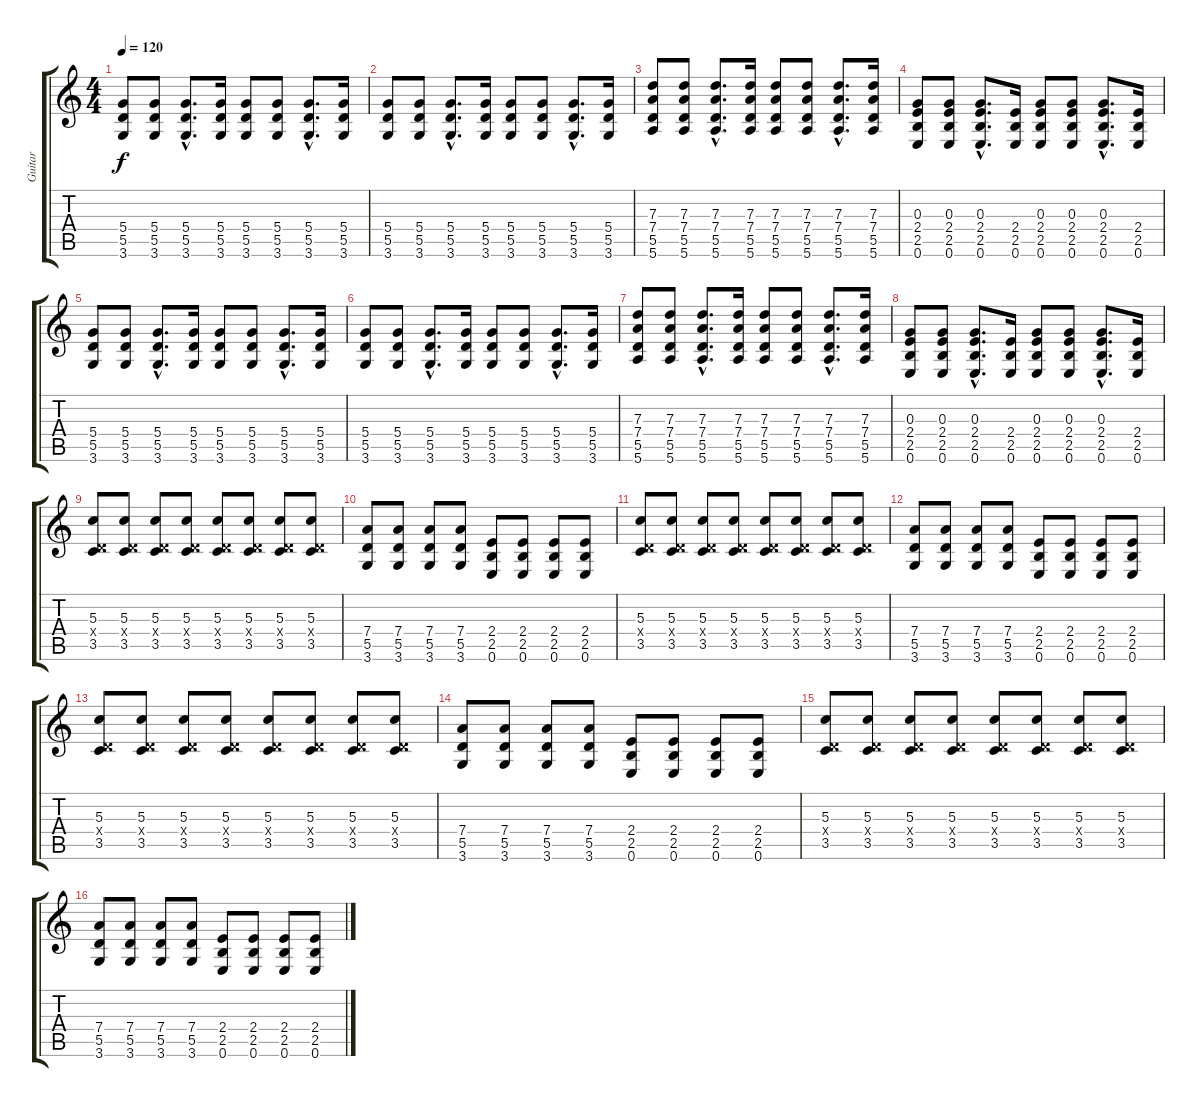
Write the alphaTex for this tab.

\track ("Guitar" "Guitar") {instrument acousticguitarnylon}
\staff {score tabs}
\tuning (E4 B3 G3 D3 A2 E2) {hide}
\ts (4 4)
\tempo 120
\clef g2
\ks c
(5.4 5.5 3.6).8{dy f instrument distortionguitar} (5.4 5.5 3.6).8 (5.4{hac} 5.5{hac} 3.6{hac}).8{d} (5.4 5.5 3.6).16 (5.4 5.5 3.6).8 (5.4 5.5 3.6).8 (5.4{hac} 5.5{hac} 3.6{hac}).8{d} (5.4 5.5 3.6).16 |
(5.4 5.5 3.6).8 (5.4 5.5 3.6).8 (5.4{hac} 5.5{hac} 3.6{hac}).8{d} (5.4 5.5 3.6).16 (5.4 5.5 3.6).8 (5.4 5.5 3.6).8 (5.4{hac} 5.5{hac} 3.6{hac}).8{d} (5.4 5.5 3.6).16 |
(7.3 7.4 5.5 5.6).8 (7.3 7.4 5.5 5.6).8 (7.3{hac} 7.4{hac} 5.5{hac} 5.6{hac}).8{d} (7.3 7.4 5.5 5.6).16 (7.3 7.4 5.5 5.6).8 (7.3 7.4 5.5 5.6).8 (7.3{hac} 7.4{hac} 5.5{hac} 5.6{hac}).8{d} (7.3 7.4 5.5 5.6).16 |
(0.3 2.4 2.5 0.6).8 (0.3 2.4 2.5 0.6).8 (0.3{hac} 2.4{hac} 2.5{hac} 0.6{hac}).8{d} (2.4 2.5 0.6).16 (0.3 2.4 2.5 0.6).8 (0.3 2.4 2.5 0.6).8 (0.3{hac} 2.4{hac} 2.5{hac} 0.6{hac}).8{d} (2.4 2.5 0.6).16 |
(5.4 5.5 3.6).8{instrument distortionguitar} (5.4 5.5 3.6).8 (5.4{hac} 5.5{hac} 3.6{hac}).8{d} (5.4 5.5 3.6).16 (5.4 5.5 3.6).8 (5.4 5.5 3.6).8 (5.4{hac} 5.5{hac} 3.6{hac}).8{d} (5.4 5.5 3.6).16 |
(5.4 5.5 3.6).8 (5.4 5.5 3.6).8 (5.4{hac} 5.5{hac} 3.6{hac}).8{d} (5.4 5.5 3.6).16 (5.4 5.5 3.6).8 (5.4 5.5 3.6).8 (5.4{hac} 5.5{hac} 3.6{hac}).8{d} (5.4 5.5 3.6).16 |
(7.3 7.4 5.5 5.6).8 (7.3 7.4 5.5 5.6).8 (7.3{hac} 7.4{hac} 5.5{hac} 5.6{hac}).8{d} (7.3 7.4 5.5 5.6).16 (7.3 7.4 5.5 5.6).8 (7.3 7.4 5.5 5.6).8 (7.3{hac} 7.4{hac} 5.5{hac} 5.6{hac}).8{d} (7.3 7.4 5.5 5.6).16 |
(0.3 2.4 2.5 0.6).8 (0.3 2.4 2.5 0.6).8 (0.3{hac} 2.4{hac} 2.5{hac} 0.6{hac}).8{d} (2.4 2.5 0.6).16 (0.3 2.4 2.5 0.6).8 (0.3 2.4 2.5 0.6).8 (0.3{hac} 2.4{hac} 2.5{hac} 0.6{hac}).8{d} (2.4 2.5 0.6).16 |
(5.3 0.4{x} 3.5).8{instrument distortionguitar} (5.3 0.4{x} 3.5).8 (5.3 0.4{x} 3.5).8 (5.3 0.4{x} 3.5).8 (5.3 0.4{x} 3.5).8 (5.3 0.4{x} 3.5).8 (5.3 0.4{x} 3.5).8 (5.3 0.4{x} 3.5).8 |
(7.4 5.5 3.6).8 (7.4 5.5 3.6).8 (7.4 5.5 3.6).8 (7.4 5.5 3.6).8 (2.4 2.5 0.6).8 (2.4 2.5 0.6).8 (2.4 2.5 0.6).8 (2.4 2.5 0.6).8 |
(5.3 0.4{x} 3.5).8{instrument distortionguitar} (5.3 0.4{x} 3.5).8 (5.3 0.4{x} 3.5).8 (5.3 0.4{x} 3.5).8 (5.3 0.4{x} 3.5).8 (5.3 0.4{x} 3.5).8 (5.3 0.4{x} 3.5).8 (5.3 0.4{x} 3.5).8 |
(7.4 5.5 3.6).8 (7.4 5.5 3.6).8 (7.4 5.5 3.6).8 (7.4 5.5 3.6).8 (2.4 2.5 0.6).8 (2.4 2.5 0.6).8 (2.4 2.5 0.6).8 (2.4 2.5 0.6).8 |
(5.3 0.4{x} 3.5).8{instrument distortionguitar} (5.3 0.4{x} 3.5).8 (5.3 0.4{x} 3.5).8 (5.3 0.4{x} 3.5).8 (5.3 0.4{x} 3.5).8 (5.3 0.4{x} 3.5).8 (5.3 0.4{x} 3.5).8 (5.3 0.4{x} 3.5).8 |
(7.4 5.5 3.6).8 (7.4 5.5 3.6).8 (7.4 5.5 3.6).8 (7.4 5.5 3.6).8 (2.4 2.5 0.6).8 (2.4 2.5 0.6).8 (2.4 2.5 0.6).8 (2.4 2.5 0.6).8 |
(5.3 0.4{x} 3.5).8{instrument distortionguitar} (5.3 0.4{x} 3.5).8 (5.3 0.4{x} 3.5).8 (5.3 0.4{x} 3.5).8 (5.3 0.4{x} 3.5).8 (5.3 0.4{x} 3.5).8 (5.3 0.4{x} 3.5).8 (5.3 0.4{x} 3.5).8 |
(7.4 5.5 3.6).8 (7.4 5.5 3.6).8 (7.4 5.5 3.6).8 (7.4 5.5 3.6).8 (2.4 2.5 0.6).8 (2.4 2.5 0.6).8 (2.4 2.5 0.6).8 (2.4 2.5 0.6).8
